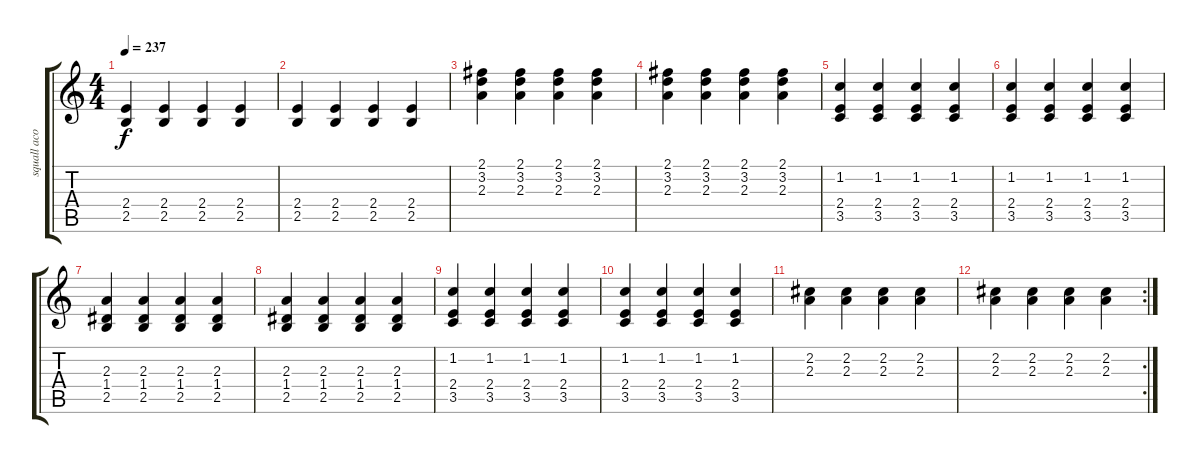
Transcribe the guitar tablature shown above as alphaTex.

\track ("squall acomp guit" "squall aco") {instrument acousticguitarsteel}
\staff {score tabs}
\tuning (E4 B3 G3 D3 A2 E2) {hide}
\ts (4 4)
\tempo 237
\clef g2
\ks c
(2.4 2.5).4{dy f} (2.4 2.5).4 (2.4 2.5).4 (2.4 2.5).4 |
(2.4 2.5).4 (2.4 2.5).4 (2.4 2.5).4 (2.4 2.5).4 |
(2.1 3.2 2.3).4 (2.1 3.2 2.3).4 (2.1 3.2 2.3).4 (2.1 3.2 2.3).4 |
(2.1 3.2 2.3).4 (2.1 3.2 2.3).4 (2.1 3.2 2.3).4 (2.1 3.2 2.3).4 |
(1.2 2.4 3.5).4 (1.2 2.4 3.5).4 (1.2 2.4 3.5).4 (1.2 2.4 3.5).4 |
(1.2 2.4 3.5).4 (1.2 2.4 3.5).4 (1.2 2.4 3.5).4 (1.2 2.4 3.5).4 |
(2.3 1.4 2.5).4 (2.3 1.4 2.5).4 (2.3 1.4 2.5).4 (2.3 1.4 2.5).4 |
(2.3 1.4 2.5).4 (2.3 1.4 2.5).4 (2.3 1.4 2.5).4 (2.3 1.4 2.5).4 |
(1.2 2.4 3.5).4 (1.2 2.4 3.5).4 (1.2 2.4 3.5).4 (1.2 2.4 3.5).4 |
(1.2 2.4 3.5).4 (1.2 2.4 3.5).4 (1.2 2.4 3.5).4 (1.2 2.4 3.5).4 |
(2.2 2.3).4 (2.2 2.3).4 (2.2 2.3).4 (2.2 2.3).4 |
\rc 2
(2.2 2.3).4 (2.2 2.3).4 (2.2 2.3).4 (2.2 2.3).4
